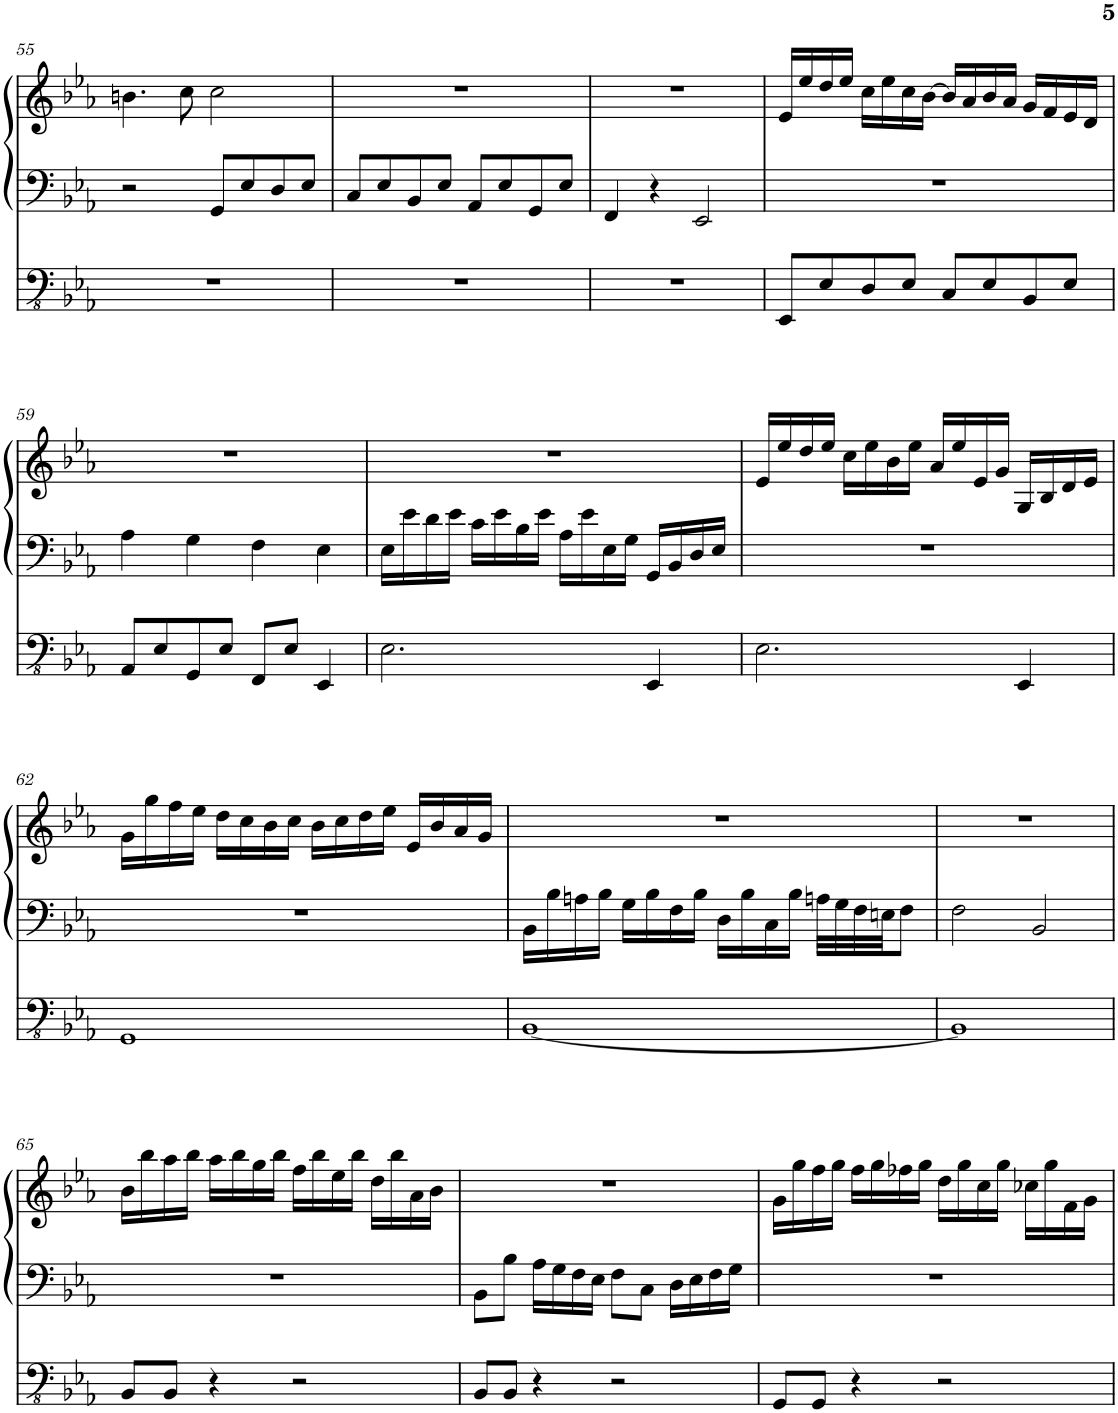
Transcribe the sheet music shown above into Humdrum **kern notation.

**kern	**kern	**kern
*part1	*part1	*part1
*staff3	*staff2	*staff1
*I"Pipe Organ	*	*
*I'Org.	*	*
!!LO:PB:g=z
*clefFv4	*clefF4	*clefG2
*k[b-e-a-]	*k[b-e-a-]	*k[b-e-a-]
*M4/4	*M4/4	*M4/4
=55	=55	=55
1r	2r	4.bn\
.	.	8cc\
.	8GG/L	2cc\
.	8E-/	.
.	8D/	.
.	8E-/J	.
=56	=56	=56
1r	8C/L	1r
.	8E-/	.
.	8BB-/	.
.	8E-/J	.
.	8AA-/L	.
.	8E-/	.
.	8GG/	.
.	8E-/J	.
=57	=57	=57
1r	4FF/	1r
.	4r	.
.	2EE-/	.
=58	=58	=58
8EEE-/L	1r	16e-/LL
.	.	16ee-/
8EE-/	.	16dd/
.	.	16ee-/JJ
8DD/	.	16cc\LL
.	.	16ee-\
8EE-/J	.	16cc\
.	.	[16b-\JJ
8CC/L	.	16b-/LL]
.	.	16a-/
8EE-/	.	16b-/
.	.	16a-/JJ
8BBB-/	.	16g/LL
.	.	16f/
8EE-/J	.	16e-/
.	.	16d/JJ
!!LO:LB:g=z
=59	=59	=59
8AAA-/L	4A-\	1r
8EE-/	.	.
8GGG/	4G\	.
8EE-/J	.	.
8FFF/L	4F\	.
8EE-/J	.	.
4EEE-/	4E-\	.
=60	=60	=60
2.EE-\	16E-\LL	1r
.	16e-\	.
.	16d\	.
.	16e-\JJ	.
.	16c\LL	.
.	16e-\	.
.	16B-\	.
.	16e-\JJ	.
.	16A-\LL	.
.	16e-\	.
.	16E-\	.
.	16G\JJ	.
4EEE-/	16GG/LL	.
.	16BB-/	.
.	16D/	.
.	16E-/JJ	.
=61	=61	=61
2.EE-\	1r	16e-/LL
.	.	16ee-/
.	.	16dd/
.	.	16ee-/JJ
.	.	16cc\LL
.	.	16ee-\
.	.	16b-\
.	.	16ee-\JJ
.	.	16a-/LL
.	.	16ee-/
.	.	16e-/
.	.	16g/JJ
4EEE-/	.	16G/LL
.	.	16B-/
.	.	16d/
.	.	16e-/JJ
!!LO:LB:g=z
=62	=62	=62
1GGG	1r	16g\LL
.	.	16gg\
.	.	16ff\
.	.	16ee-\JJ
.	.	16dd\LL
.	.	16cc\
.	.	16b-\
.	.	16cc\JJ
.	.	16b-\LL
.	.	16cc\
.	.	16dd\
.	.	16ee-\JJ
.	.	16e-/LL
.	.	16b-/
.	.	16a-/
.	.	16g/JJ
=63	=63	=63
[1BBB-	16BB-\LL	1r
.	16B-\	.
.	16An\	.
.	16B-\JJ	.
.	16G\LL	.
.	16B-\	.
.	16F\	.
.	16B-\JJ	.
.	16D\LL	.
.	16B-\	.
.	16C\	.
.	16B-\JJ	.
.	32An\LLL	.
.	32G\	.
.	32F\	.
.	32En\JJ	.
.	8F\J	.
=64	=64	=64
1BBB-]	2F\	1r
.	2BB-/	.
!!LO:LB:g=z
=65	=65	=65
8BBB-/L	1r	16b-\LL
.	.	16bb-\
8BBB-/J	.	16aa-\
.	.	16bb-\JJ
4r	.	16aa-\LL
.	.	16bb-\
.	.	16gg\
.	.	16bb-\JJ
2r	.	16ff\LL
.	.	16bb-\
.	.	16ee-\
.	.	16bb-\JJ
.	.	16dd\LL
.	.	16bb-\
.	.	16a-\
.	.	16b-\JJ
=66	=66	=66
8BBB-/L	8BB-\L	1r
8BBB-/J	8B-\J	.
4r	16A-\LL	.
.	16G\	.
.	16F\	.
.	16E-\JJ	.
2r	8F\L	.
.	8C\J	.
.	16D\LL	.
.	16E-\	.
.	16F\	.
.	16G\JJ	.
=67	=67	=67
8GGG/L	1r	16g\LL
.	.	16gg\
8GGG/J	.	16ff\
.	.	16gg\JJ
4r	.	16ff\LL
.	.	16gg\
.	.	16ff-X\
.	.	16gg\JJ
2r	.	16dd\LL
.	.	16gg\
.	.	16cc\
.	.	16gg\JJ
.	.	16cc-X\LL
.	.	16gg\
.	.	16f\
.	.	16g\JJ
=	=	=
*-	*-	*-
